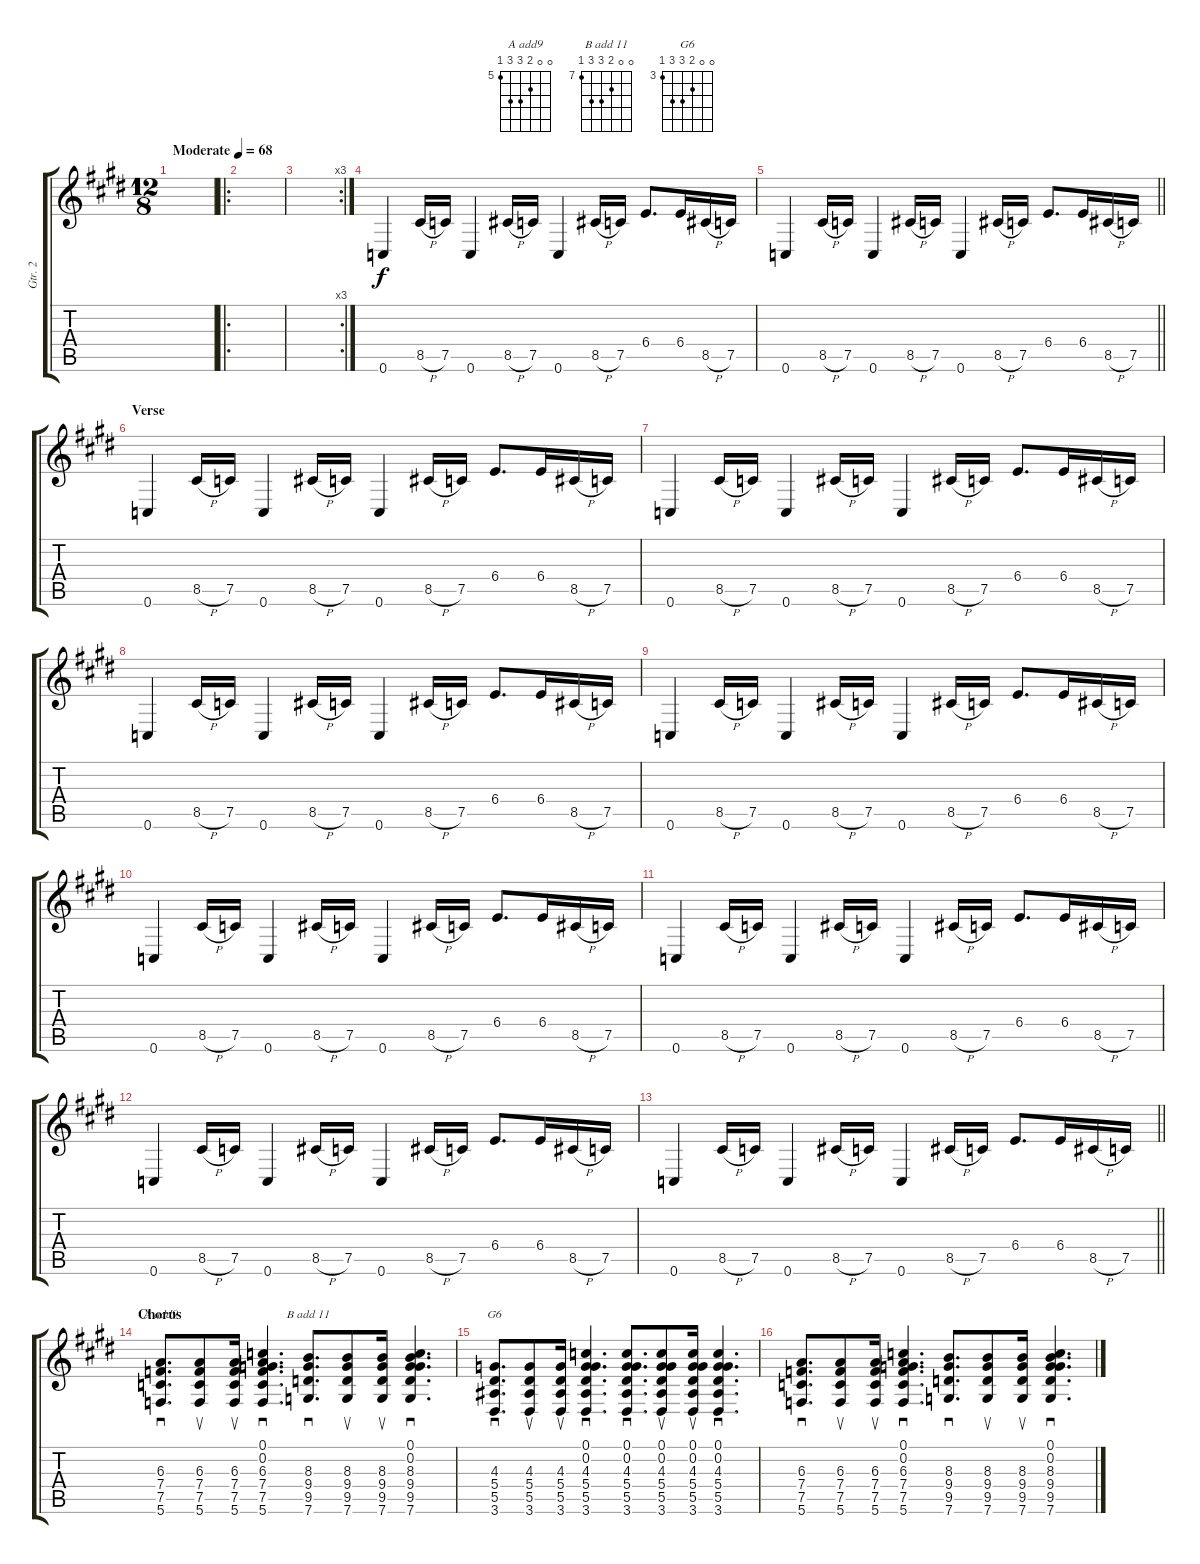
\track ("Gtr. 2" "Gtr. 2") {instrument overdrivenguitar}
\staff {score tabs}
\tuning (C4 G3 Eb3 Bb2 F2 C2) {hide}
\chord ("A add9" 0 0 6 7 7 5) {firstfret 5}
\chord ("B add 11" 0 0 8 9 9 7) {firstfret 7}
\chord ("G6" 0 0 4 5 5 3) {firstfret 3}
\ts (12 8)
\tempo (68 "Moderate")
\clef g2
\ks e
|
\ro
|
\rc 3
|
0.6.4 8.5{h}.16 7.5.16 0.6.4 8.5{h}.16 7.5.16 0.6.4 8.5{h}.16 7.5.16 6.4.8{d} 6.4.16 8.5{h}.16 7.5.16 |
\barLineRight lightlight
0.6.4 8.5{h}.16 7.5.16 0.6.4 8.5{h}.16 7.5.16 0.6.4 8.5{h}.16 7.5.16 6.4.8{d} 6.4.16 8.5{h}.16 7.5.16 |
\section ("" "Verse")
0.6.4 8.5{h}.16 7.5.16 0.6.4 8.5{h}.16 7.5.16 0.6.4 8.5{h}.16 7.5.16 6.4.8{d} 6.4.16 8.5{h}.16 7.5.16 |
0.6.4 8.5{h}.16 7.5.16 0.6.4 8.5{h}.16 7.5.16 0.6.4 8.5{h}.16 7.5.16 6.4.8{d} 6.4.16 8.5{h}.16 7.5.16 |
0.6.4 8.5{h}.16 7.5.16 0.6.4 8.5{h}.16 7.5.16 0.6.4 8.5{h}.16 7.5.16 6.4.8{d} 6.4.16 8.5{h}.16 7.5.16 |
0.6.4 8.5{h}.16 7.5.16 0.6.4 8.5{h}.16 7.5.16 0.6.4 8.5{h}.16 7.5.16 6.4.8{d} 6.4.16 8.5{h}.16 7.5.16 |
0.6.4 8.5{h}.16 7.5.16 0.6.4 8.5{h}.16 7.5.16 0.6.4 8.5{h}.16 7.5.16 6.4.8{d} 6.4.16 8.5{h}.16 7.5.16 |
0.6.4 8.5{h}.16 7.5.16 0.6.4 8.5{h}.16 7.5.16 0.6.4 8.5{h}.16 7.5.16 6.4.8{d} 6.4.16 8.5{h}.16 7.5.16 |
0.6.4 8.5{h}.16 7.5.16 0.6.4 8.5{h}.16 7.5.16 0.6.4 8.5{h}.16 7.5.16 6.4.8{d} 6.4.16 8.5{h}.16 7.5.16 |
\barLineRight lightlight
0.6.4 8.5{h}.16 7.5.16 0.6.4 8.5{h}.16 7.5.16 0.6.4 8.5{h}.16 7.5.16 6.4.8{d} 6.4.16 8.5{h}.16 7.5.16 |
\section ("" "Chorus")
(6.3 7.4 7.5 5.6).8{d sd ch "A add9"} (6.3 7.4 7.5 5.6).8{su} (6.3 7.4 7.5 5.6).16{su} (0.1 0.2 6.3 7.4 7.5 5.6).4{d sd} (8.3 9.4 9.5 7.6).8{d sd ch "B add 11"} (8.3 9.4 9.5 7.6).8{su} (8.3 9.4 9.5 7.6).16{su} (0.1 0.2 8.3 9.4 9.5 7.6).4{d sd} |
(4.3 5.4 5.5 3.6).8{d sd ch "G6"} (4.3 5.4 5.5 3.6).8{su} (4.3 5.4 5.5 3.6).16{su} (0.1 0.2 4.3 5.4 5.5 3.6).4{d sd} (0.1 0.2 4.3 5.4 5.5 3.6).8{d sd} (0.1 0.2 4.3 5.4 5.5 3.6).8{su} (0.1 0.2 4.3 5.4 5.5 3.6).16{su} (0.1 0.2 4.3 5.4 5.5 3.6).4{d sd} |
(6.3 7.4 7.5 5.6).8{d sd} (6.3 7.4 7.5 5.6).8{su} (6.3 7.4 7.5 5.6).16{su} (0.1 0.2 6.3 7.4 7.5 5.6).4{d sd} (8.3 9.4 9.5 7.6).8{d sd} (8.3 9.4 9.5 7.6).8{su} (8.3 9.4 9.5 7.6).16{su} (0.1 0.2 8.3 9.4 9.5 7.6).4{d sd}
